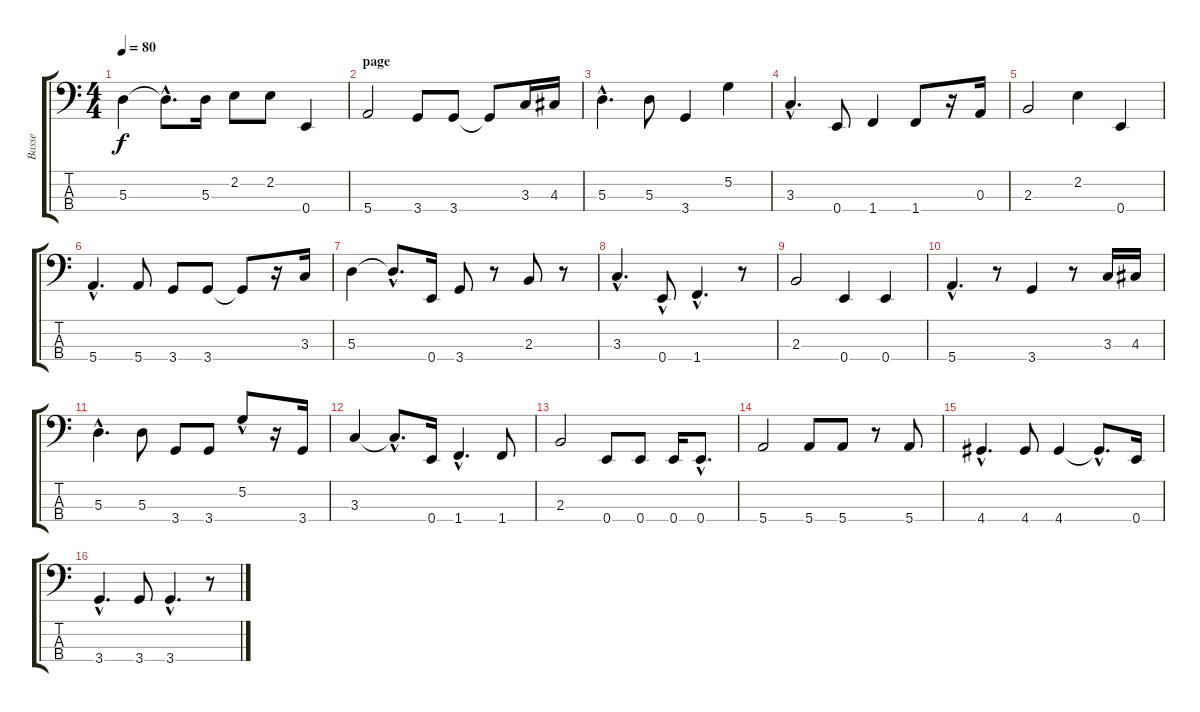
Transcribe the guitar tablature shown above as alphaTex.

\track ("Basse" "Basse") {instrument electricbassfinger}
\staff {score tabs}
\tuning (G2 D2 A1 E1) {hide}
\ts (4 4)
\tempo 80
\clef f4
\ks c
5.3.4{dy f} 5.3{hac t}.8{d} 5.3.16 2.2.8 2.2.8 0.4.4 |
\section ("" "page")
5.4.2 3.4.8 3.4.8 3.4{t}.8 3.3.16 4.3.16 |
5.3{hac}.4{d} 5.3.8 3.4.4 5.2.4 |
3.3{hac}.4{d} 0.4.8 1.4.4 1.4.8 r.16 0.3.16 |
2.3.2 2.2.4 0.4.4 |
5.4{hac}.4{d} 5.4.8 3.4.8 3.4.8 3.4{t}.8 r.16 3.3.16 |
5.3.4 5.3{hac t}.8{d} 0.4.16 3.4.8 r.8 2.3.8 r.8 |
3.3{hac}.4{d} 0.4{hac}.8 1.4{hac}.4{d} r.8 |
2.3.2 0.4.4 0.4.4 |
5.4{hac}.4{d} r.8 3.4.4 r.8 3.3.16 4.3.16 |
5.3{hac}.4{d} 5.3.8 3.4.8 3.4.8 5.2{hac}.8 r.16 3.4.16 |
3.3.4 3.3{hac t}.8{d} 0.4.16 1.4{hac}.4{d} 1.4.8 |
2.3.2 0.4.8 0.4.8 0.4.16 0.4{hac}.8{d} |
5.4.2 5.4.8 5.4.8 r.8 5.4.8 |
4.4{hac}.4{d} 4.4.8 4.4.4 4.4{hac t}.8{d} 0.4.16 |
3.4{hac}.4{d} 3.4.8 3.4{hac}.4{d} r.8
